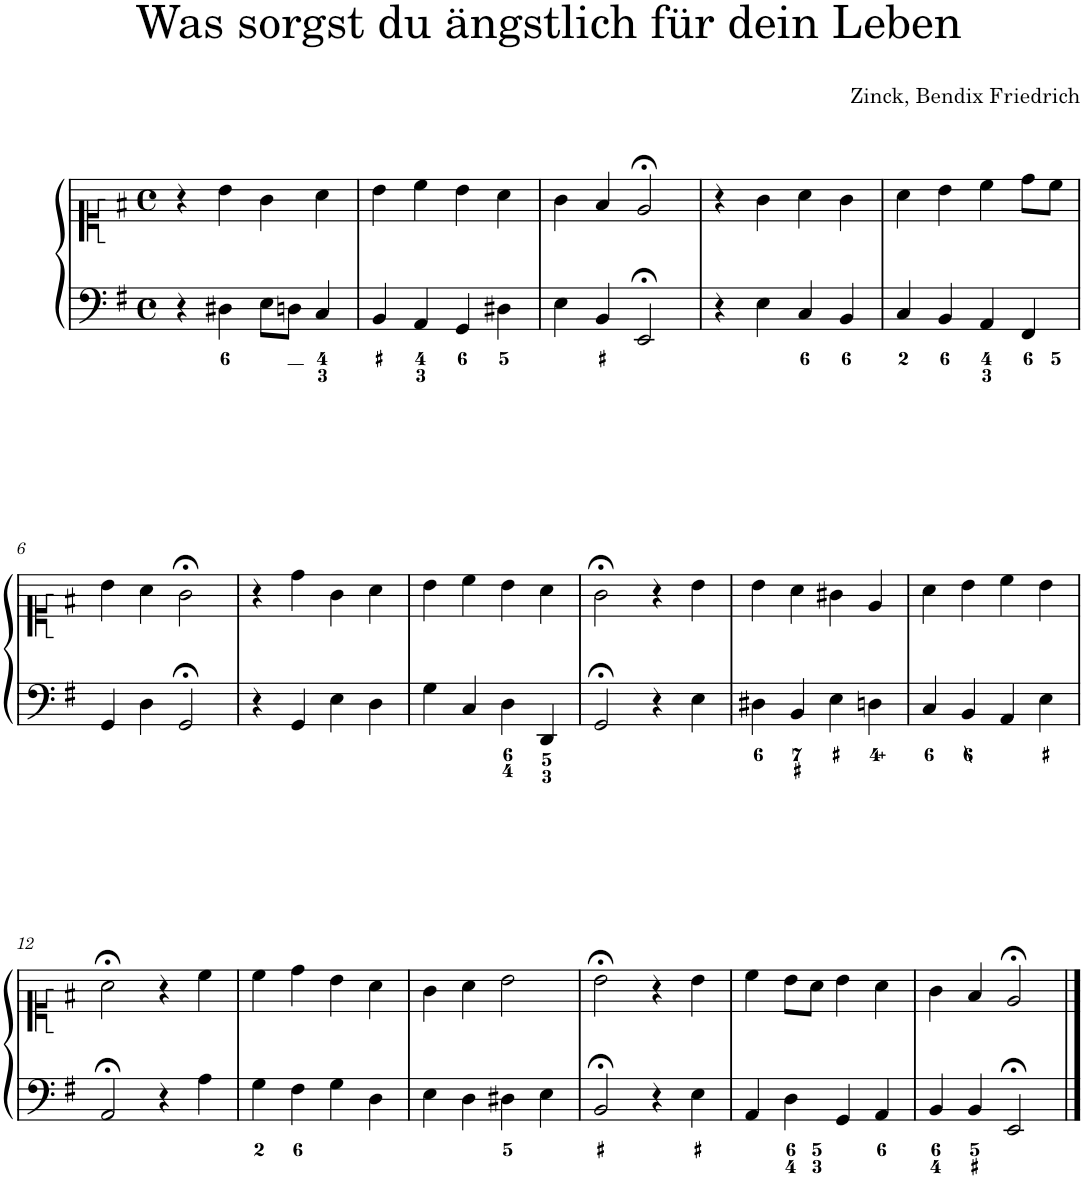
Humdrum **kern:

**kern	**kern
*part1	*part1
*staff2	*staff1
*I"Piano	*
*I'Pno.	*
*clefF4	*clefC1
*k[f#]	*k[f#]
*M4/4	*M4/4
*met(c)	*met(c)
=1	=1
4r	4r
4D#X\	4b\
8E\L	4g\
8Dn\J	.
4C/	4a\
=2	=2
4BB/	4b\
4AA/	4cc\
4GG/	4b\
4D#X\	4a\
=3	=3
4E\	4g\
4BB/	4f#/
2EE;</	2e;</
=4	=4
4r	4r
4E\	4g\
4C/	4a\
4BB/	4g\
=5	=5
4C/	4a\
4BB/	4b\
4AA/	4cc\
4FF#/	8dd\L
.	8cc\J
!!LO:LB:g=z
=6	=6
4GG/	4b\
4D\	4a\
2GG;</	2g;<\
=7	=7
4r	4r
4GG/	4dd\
4E\	4g\
4D\	4a\
=8	=8
4G\	4b\
4C/	4cc\
4D\	4b\
4DD/	4a\
=9	=9
2GG;</	2g;<\
4r	4r
4E\	4b\
=10	=10
4D#X\	4b\
4BB/	4a\
4E\	4g#X\
4Dn\	4e/
=11	=11
4C/	4a\
4BB/	4b\
4AA/	4cc\
4E\	4b\
!!LO:LB:g=z
=12	=12
2AA;</	2a;<\
4r	4r
4A\	4cc\
=13	=13
4G\	4cc\
4F#\	4dd\
4G\	4b\
4D\	4a\
=14	=14
4E\	4g\
4D\	4a\
4D#X\	2b\
4E\	.
=15	=15
2BB;</	2b;<\
4r	4r
4E\	4b\
=16	=16
4AA/	4cc\
4D\	8b\L
.	8a\J
4GG/	4b\
4AA/	4a\
=17	=17
4BB/	4g\
4BB/	4f#/
2EE;</	2e;</
==	==
*-	*-
